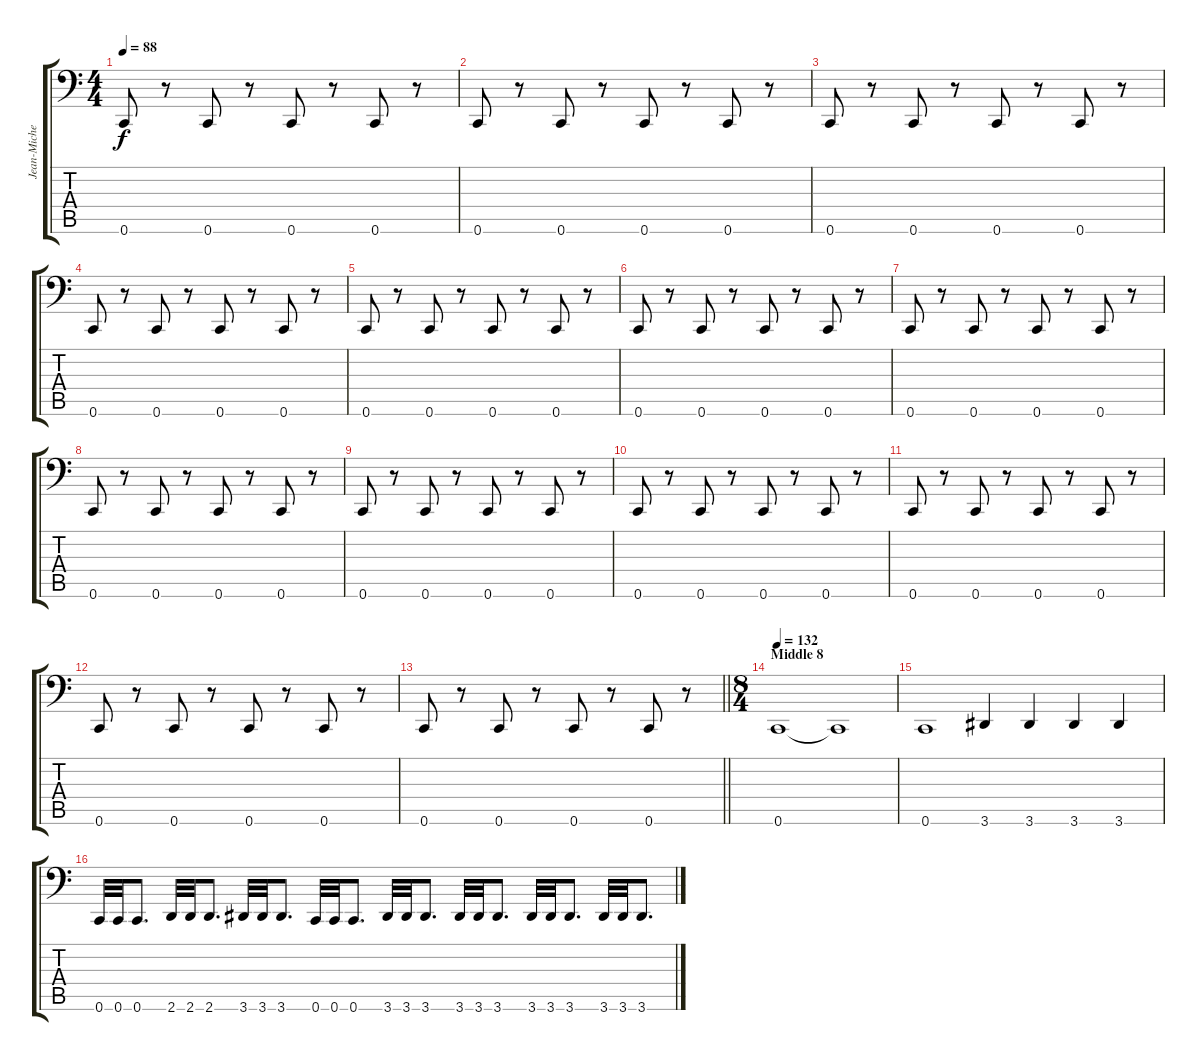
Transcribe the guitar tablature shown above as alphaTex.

\track ("Jean-Michel" "Jean-Miche") {instrument electricbassfinger}
\staff {score tabs}
\tuning (D3 A2 F2 C2 G1 C1) {hide}
\ts (4 4)
\tempo 88
\clef f4
\ks c
0.6.8{dy f} r.8 0.6.8 r.8 0.6.8 r.8 0.6.8 r.8 |
0.6.8 r.8 0.6.8 r.8 0.6.8 r.8 0.6.8 r.8 |
0.6.8 r.8 0.6.8 r.8 0.6.8 r.8 0.6.8 r.8 |
0.6.8 r.8 0.6.8 r.8 0.6.8 r.8 0.6.8 r.8 |
0.6.8 r.8 0.6.8 r.8 0.6.8 r.8 0.6.8 r.8 |
0.6.8 r.8 0.6.8 r.8 0.6.8 r.8 0.6.8 r.8 |
0.6.8 r.8 0.6.8 r.8 0.6.8 r.8 0.6.8 r.8 |
0.6.8 r.8 0.6.8 r.8 0.6.8 r.8 0.6.8 r.8 |
0.6.8 r.8 0.6.8 r.8 0.6.8 r.8 0.6.8 r.8 |
0.6.8 r.8 0.6.8 r.8 0.6.8 r.8 0.6.8 r.8 |
0.6.8 r.8 0.6.8 r.8 0.6.8 r.8 0.6.8 r.8 |
0.6.8 r.8 0.6.8 r.8 0.6.8 r.8 0.6.8 r.8 |
\barLineRight lightlight
0.6.8 r.8 0.6.8 r.8 0.6.8 r.8 0.6.8 r.8 |
\ts (8 4)
\section ("" "Middle 8")
\tempo 132
0.6.1 0.6{t}.1 |
0.6.1 3.6.4 3.6.4 3.6.4 3.6.4 |
0.6.32 0.6.32 0.6.8{d} 2.6.32 2.6.32 2.6.8{d} 3.6.32 3.6.32 3.6.8{d} 0.6.32 0.6.32 0.6.8{d} 3.6.32 3.6.32 3.6.8{d} 3.6.32 3.6.32 3.6.8{d} 3.6.32 3.6.32 3.6.8{d} 3.6.32 3.6.32 3.6.8{d}
